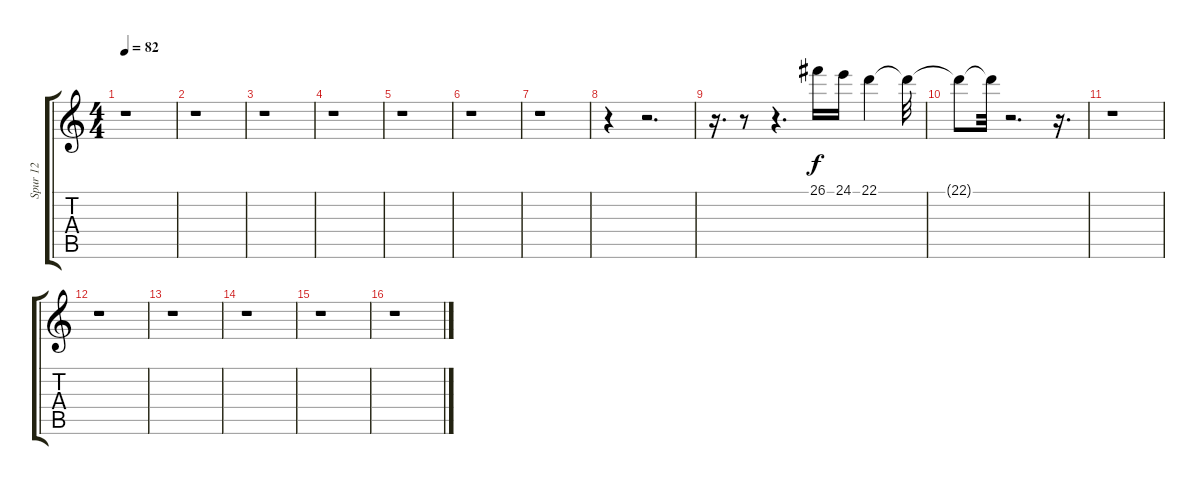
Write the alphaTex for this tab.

\track ("Spur 12" "Spur 12") {instrument whistle}
\staff {score tabs}
\tuning (E4 B3 G3 D3 A2 E2) {hide}
\ts (4 4)
\tempo 82
\clef g2
\ks c
r.1{dy f} |
r.1 |
r.1 |
r.1 |
r.1 |
r.1 |
r.1 |
r.4 r.2{d} |
r.16{d} r.8 r.4{d} 26.1.16 24.1.16 22.1.4 22.1{t}.32 |
22.1{t}.8 22.1{t}.32 r.2{d} r.16{d} |
r.1 |
r.1 |
r.1 |
r.1 |
r.1 |
r.1
